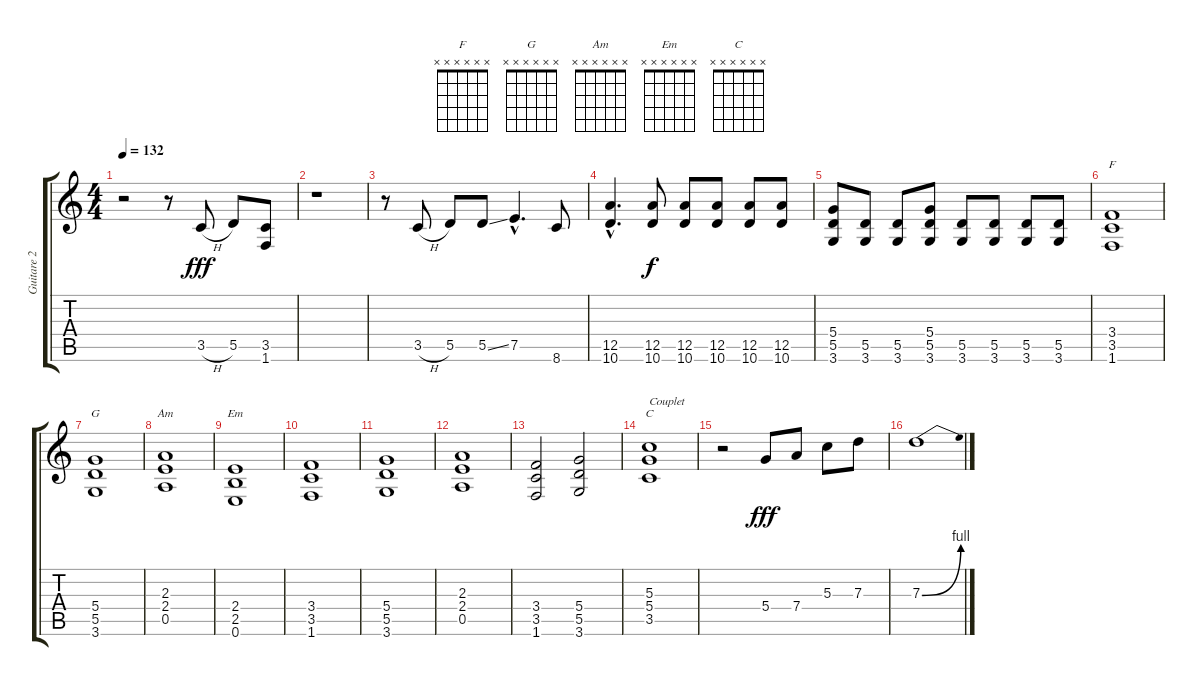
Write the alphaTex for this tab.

\track ("Guitare 2" "Guitare 2") {instrument distortionguitar}
\staff {score tabs}
\tuning (E4 B3 G3 D3 A2 E2) {hide}
\chord ("F" x x x x x x) {firstfret 0}
\chord ("G" x x x x x x) {firstfret 0}
\chord ("Am" x x x x x x) {firstfret 0}
\chord ("Em" x x x x x x) {firstfret 0}
\chord ("C" x x x x x x) {firstfret 0}
\ts (4 4)
\tempo 132
\clef g2
\ks c
r.2{dy fff} r.8 3.5{h}.8 5.5.8 (3.5 1.6).8 |
r.1 |
r.8 3.5{h}.8 5.5.8 5.5{ss}.8 7.5{hac}.4{d} 8.6.8 |
(12.5{hac} 10.6{hac}).4{d} (12.5 10.6).8{dy f} (12.5 10.6).8 (12.5 10.6).8 (12.5 10.6).8 (12.5 10.6).8 |
(5.4 5.5 3.6).8 (5.5 3.6).8 (5.5 3.6).8 (5.4 5.5 3.6).8 (5.5 3.6).8 (5.5 3.6).8 (5.5 3.6).8 (5.5 3.6).8 |
(3.4 3.5 1.6).1{ch "F"} |
(5.4 5.5 3.6).1{ch "G"} |
(2.3 2.4 0.5).1{ch "Am"} |
(2.4 2.5 0.6).1{ch "Em"} |
(3.4 3.5 1.6).1 |
(5.4 5.5 3.6).1 |
(2.3 2.4 0.5).1 |
(3.4 3.5 1.6).2 (5.4 5.5 3.6).2 |
(5.3 5.4 3.5).1{ch "C" txt "Couplet"} |
r.2 5.4.8{dy fff} 7.4.8 5.3.8 7.3.8 |
7.3{be (bend 0 0 60 4)}.1
